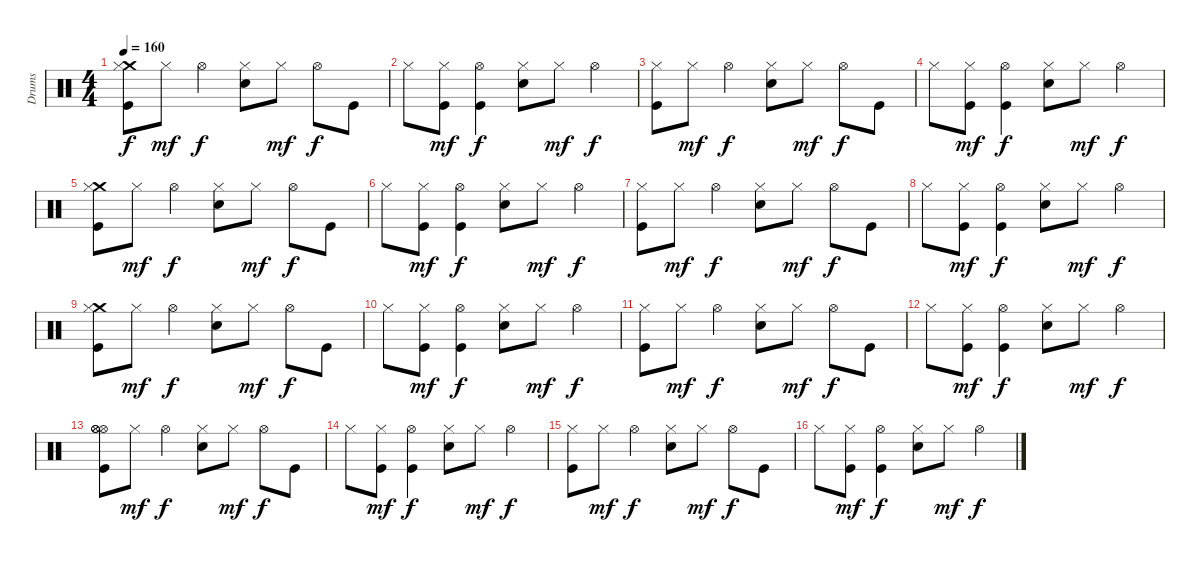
\track ("Drums" "Drums") {instrument percussion}
\staff {score}
\articulation defaults
\ts (4 4)
\tempo 160
\clef neutral
\ks c
("Crash medium (hit)" "Hi-Hat (closed)" "Kick (hit)").8{dy f} "Hi-Hat (closed)".8{dy mf} "Hi-Hat (open)".4{dy f} ("Hi-Hat (closed)" "Electric Snare (hit)").8 "Hi-Hat (closed)".8{dy mf} "Hi-Hat (open)".8{dy f} "Kick (hit)".8 |
"Hi-Hat (closed)".8 ("Hi-Hat (closed)" "Kick (hit)").8{dy mf} ("Hi-Hat (open)" "Kick (hit)").4{dy f} ("Hi-Hat (closed)" "Electric Snare (hit)").8 "Hi-Hat (closed)".8{dy mf} "Hi-Hat (open)".4{dy f} |
("Hi-Hat (closed)" "Kick (hit)").8 "Hi-Hat (closed)".8{dy mf} "Hi-Hat (open)".4{dy f} ("Hi-Hat (closed)" "Electric Snare (hit)").8 "Hi-Hat (closed)".8{dy mf} "Hi-Hat (open)".8{dy f} "Kick (hit)".8 |
"Hi-Hat (closed)".8 ("Hi-Hat (closed)" "Kick (hit)").8{dy mf} ("Hi-Hat (open)" "Kick (hit)").4{dy f} ("Hi-Hat (closed)" "Electric Snare (hit)").8 "Hi-Hat (closed)".8{dy mf} "Hi-Hat (open)".4{dy f} |
("Crash medium (hit)" "Hi-Hat (closed)" "Kick (hit)").8 "Hi-Hat (closed)".8{dy mf} "Hi-Hat (open)".4{dy f} ("Hi-Hat (closed)" "Electric Snare (hit)").8 "Hi-Hat (closed)".8{dy mf} "Hi-Hat (open)".8{dy f} "Kick (hit)".8 |
"Hi-Hat (closed)".8 ("Hi-Hat (closed)" "Kick (hit)").8{dy mf} ("Hi-Hat (open)" "Kick (hit)").4{dy f} ("Hi-Hat (closed)" "Electric Snare (hit)").8 "Hi-Hat (closed)".8{dy mf} "Hi-Hat (open)".4{dy f} |
("Hi-Hat (closed)" "Kick (hit)").8 "Hi-Hat (closed)".8{dy mf} "Hi-Hat (open)".4{dy f} ("Hi-Hat (closed)" "Electric Snare (hit)").8 "Hi-Hat (closed)".8{dy mf} "Hi-Hat (open)".8{dy f} "Kick (hit)".8 |
"Hi-Hat (closed)".8 ("Hi-Hat (closed)" "Kick (hit)").8{dy mf} ("Hi-Hat (open)" "Kick (hit)").4{dy f} ("Hi-Hat (closed)" "Electric Snare (hit)").8 "Hi-Hat (closed)".8{dy mf} "Hi-Hat (open)".4{dy f} |
("Crash medium (hit)" "Hi-Hat (closed)" "Kick (hit)").8 "Hi-Hat (closed)".8{dy mf} "Hi-Hat (open)".4{dy f} ("Hi-Hat (closed)" "Electric Snare (hit)").8 "Hi-Hat (closed)".8{dy mf} "Hi-Hat (open)".8{dy f} "Kick (hit)".8 |
"Hi-Hat (closed)".8 ("Hi-Hat (closed)" "Kick (hit)").8{dy mf} ("Hi-Hat (open)" "Kick (hit)").4{dy f} ("Hi-Hat (closed)" "Electric Snare (hit)").8 "Hi-Hat (closed)".8{dy mf} "Hi-Hat (open)".4{dy f} |
("Hi-Hat (closed)" "Kick (hit)").8 "Hi-Hat (closed)".8{dy mf} "Hi-Hat (open)".4{dy f} ("Hi-Hat (closed)" "Electric Snare (hit)").8 "Hi-Hat (closed)".8{dy mf} "Hi-Hat (open)".8{dy f} "Kick (hit)".8 |
"Hi-Hat (closed)".8 ("Hi-Hat (closed)" "Kick (hit)").8{dy mf} ("Hi-Hat (open)" "Kick (hit)").4{dy f} ("Hi-Hat (closed)" "Electric Snare (hit)").8 "Hi-Hat (closed)".8{dy mf} "Hi-Hat (open)".4{dy f} |
("Hi-Hat (open)" "Hi-Hat (open)" "Hi-Hat (open)" "Kick (hit)").8 "Hi-Hat (closed)".8{dy mf} "Hi-Hat (open)".4{dy f} ("Hi-Hat (closed)" "Electric Snare (hit)").8 "Hi-Hat (closed)".8{dy mf} "Hi-Hat (open)".8{dy f} "Kick (hit)".8 |
"Hi-Hat (closed)".8 ("Hi-Hat (closed)" "Kick (hit)").8{dy mf} ("Hi-Hat (open)" "Kick (hit)").4{dy f} ("Hi-Hat (closed)" "Electric Snare (hit)").8 "Hi-Hat (closed)".8{dy mf} "Hi-Hat (open)".4{dy f} |
("Hi-Hat (closed)" "Kick (hit)").8 "Hi-Hat (closed)".8{dy mf} "Hi-Hat (open)".4{dy f} ("Hi-Hat (closed)" "Electric Snare (hit)").8 "Hi-Hat (closed)".8{dy mf} "Hi-Hat (open)".8{dy f} "Kick (hit)".8 |
"Hi-Hat (closed)".8 ("Hi-Hat (closed)" "Kick (hit)").8{dy mf} ("Hi-Hat (open)" "Kick (hit)").4{dy f} ("Hi-Hat (closed)" "Electric Snare (hit)").8 "Hi-Hat (closed)".8{dy mf} "Hi-Hat (open)".4{dy f}
